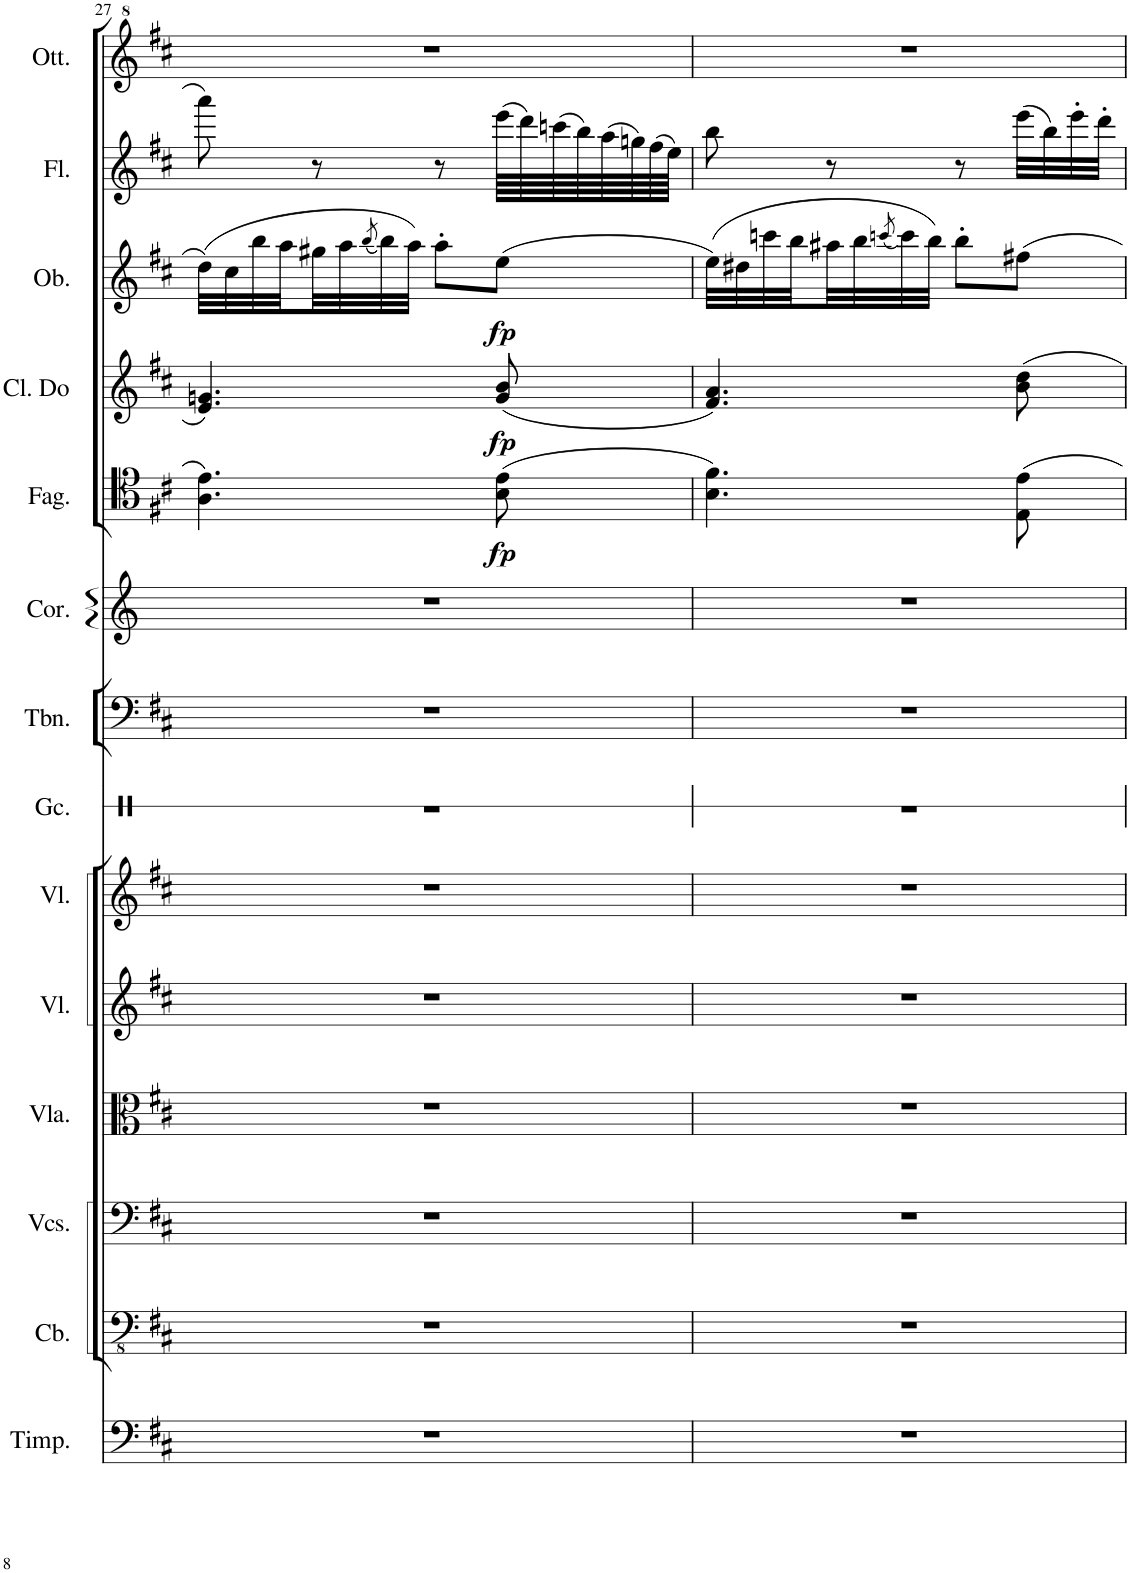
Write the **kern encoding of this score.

**kern	**kern	**kern	**kern	**kern	**kern	**kern	**kern	**kern	**kern	**dynam	**kern	**dynam	**kern	**dynam	**kern	**kern
*part14	*part13	*part12	*part11	*part10	*part9	*part8	*part7	*part6	*part5	*part5	*part4	*part4	*part3	*part3	*part2	*part1
*staff14	*staff13	*staff12	*staff11	*staff10	*staff9	*staff8	*staff7	*staff6	*staff5	*staff5	*staff4	*staff4	*staff3	*staff3	*staff2	*staff1
*I"Timpani	*I"Contrabbassi	*I"Violoncelli	*I"Viole	*I"Violini	*I"Violini	*I"Grancassa	*I"Trombone	*I"Corno in Re	*I"Fagotto	*	*I"Clarinetto in Do	*	*I"Oboe	*	*I"Flauto	*I"Ottavino
*I'Timp.	*I'Cb.	*	*	*I'Vl.	*I'Vl.	*I'Gc.	*I'Tbn.	*I'Cor.	*I'Fag.	*	*I'Cl. Do	*	*I'Ob.	*	*I'Fl.	*I'Ott.
!!LO:PB:g=z
*clefF4	*clefFv4	*clefF4	*clefC3	*clefG2	*clefG2	*clefX	*clefF4	*clefG2	*clefC4	*	*clefG2	*	*clefG2	*	*clefG2	*clefG^2
*	*	*	*	*	*	*	*	*Trd6c10	*	*	*Trd1c2	*	*	*	*	*Trd-7c-12
*k[f#c#]	*k[f#c#]	*k[f#c#]	*k[f#c#]	*k[f#c#]	*k[f#c#]	*k[]	*k[f#c#]	*k[]	*k[f#c#]	*	*k[f#c#]	*	*k[f#c#]	*	*k[f#c#]	*k[f#c#]
*M2/4	*M2/4	*M2/4	*M2/4	*M2/4	*M2/4	*M2/4	*M2/4	*M2/4	*M2/4	*	*M2/4	*	*M2/4	*	*M2/4	*M2/4
=27	=27	=27	=27	=27	=27	=27	=27	=27	=27	=27	=27	=27	=27	=27	=27	=27
2r	2r	2r	2r	2r	2r	2r	2r	2r	4.A\ 4.e\	.	4.e/ 4.gn/	.	(32dd\LLL	.	8aaa\	2r
.	.	.	.	.	.	.	.	.	.	.	.	.	32cc#\	.	.	.
.	.	.	.	.	.	.	.	.	.	.	.	.	32bb\	.	.	.
.	.	.	.	.	.	.	.	.	.	.	.	.	32aa\	.	.	.
.	.	.	.	.	.	.	.	.	.	.	.	.	32gg#X\	.	8r	.
.	.	.	.	.	.	.	.	.	.	.	.	.	32aa\	.	.	.
.	.	.	.	.	.	.	.	.	.	.	.	.	(8qbb/	.	.	.
.	.	.	.	.	.	.	.	.	.	.	.	.	32bb\)	.	.	.
.	.	.	.	.	.	.	.	.	.	.	.	.	32aa\JJJ)	.	.	.
.	.	.	.	.	.	.	.	.	.	.	.	.	8aa'\L	.	8r	.
!	!	!	!	!	!	!	!	!	!	!LO:DY:b	!	!LO:DY:b	!	!LO:DY:b	!	!
.	.	.	.	.	.	.	.	.	(8B\ 8e\	fp	(8g/ 8b/	fp	(8ee\J	fp	(64eee\LLLL	.
.	.	.	.	.	.	.	.	.	.	.	.	.	.	.	64ddd\)	.
.	.	.	.	.	.	.	.	.	.	.	.	.	.	.	(64cccn\	.
.	.	.	.	.	.	.	.	.	.	.	.	.	.	.	64bb\)	.
.	.	.	.	.	.	.	.	.	.	.	.	.	.	.	(64aa\	.
.	.	.	.	.	.	.	.	.	.	.	.	.	.	.	64ggn\)	.
.	.	.	.	.	.	.	.	.	.	.	.	.	.	.	(64ff#\	.
.	.	.	.	.	.	.	.	.	.	.	.	.	.	.	64ee\JJJJ)	.
=28	=28	=28	=28	=28	=28	=28	=28	=28	=28	=28	=28	=28	=28	=28	=28	=28
2r	2r	2r	2r	2r	2r	2r	2r	2r	4.B\ 4.f#\)	.	4.f#/ 4.a/)	.	(32ee\LLL)	.	8bb\	2r
.	.	.	.	.	.	.	.	.	.	.	.	.	32dd#X\	.	.	.
.	.	.	.	.	.	.	.	.	.	.	.	.	32cccn\	.	.	.
.	.	.	.	.	.	.	.	.	.	.	.	.	32bb\	.	.	.
.	.	.	.	.	.	.	.	.	.	.	.	.	32aa#X\	.	8r	.
.	.	.	.	.	.	.	.	.	.	.	.	.	32bb\	.	.	.
.	.	.	.	.	.	.	.	.	.	.	.	.	(8qcccn/	.	.	.
.	.	.	.	.	.	.	.	.	.	.	.	.	32ccc\)	.	.	.
.	.	.	.	.	.	.	.	.	.	.	.	.	32bb\JJJ)	.	.	.
.	.	.	.	.	.	.	.	.	.	.	.	.	8bb'\L	.	8r	.
.	.	.	.	.	.	.	.	.	8E\ 8e\	.	8b\ 8dd\	.	8ff#X\J	.	(32eee\LLL	.
.	.	.	.	.	.	.	.	.	.	.	.	.	.	.	32bb\)	.
.	.	.	.	.	.	.	.	.	.	.	.	.	.	.	32eee'\	.
.	.	.	.	.	.	.	.	.	.	.	.	.	.	.	32ddd'\JJJ	.
=	=	=	=	=	=	=	=	=	=	=	=	=	=	=	=	=
*-	*-	*-	*-	*-	*-	*-	*-	*-	*-	*-	*-	*-	*-	*-	*-	*-
